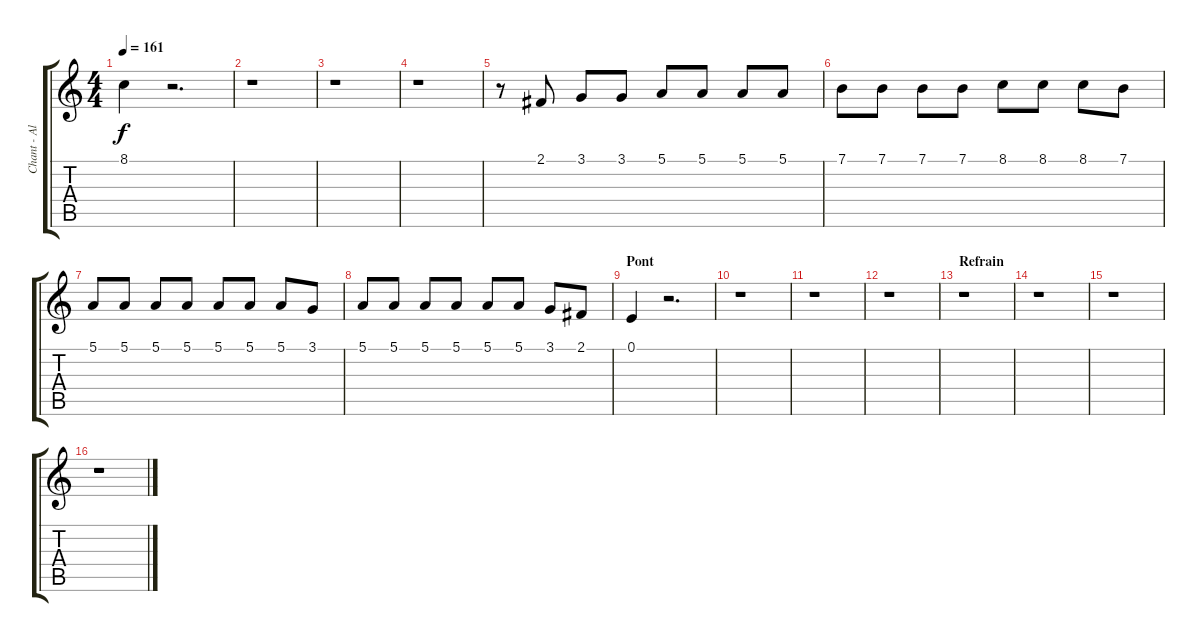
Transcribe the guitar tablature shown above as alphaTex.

\track ("Chant - Alex" "Chant - Al") {instrument altosax}
\staff {score tabs}
\tuning (E4 B3 G3 D3 A2 E2) {hide}
\ts (4 4)
\tempo 161
\clef g2
\ks c
8.1.4{dy f} r.2{d} |
r.1 |
r.1 |
r.1 |
r.8 2.1.8 3.1.8 3.1.8 5.1.8 5.1.8 5.1.8 5.1.8 |
7.1.8 7.1.8 7.1.8 7.1.8 8.1.8 8.1.8 8.1.8 7.1.8 |
5.1.8 5.1.8 5.1.8 5.1.8 5.1.8 5.1.8 5.1.8 3.1.8 |
5.1.8 5.1.8 5.1.8 5.1.8 5.1.8 5.1.8 3.1.8 2.1.8 |
\section ("" "Pont")
0.1.4 r.2{d} |
r.1 |
r.1 |
r.1 |
\section ("" "Refrain")
r.1 |
r.1 |
r.1 |
r.1
